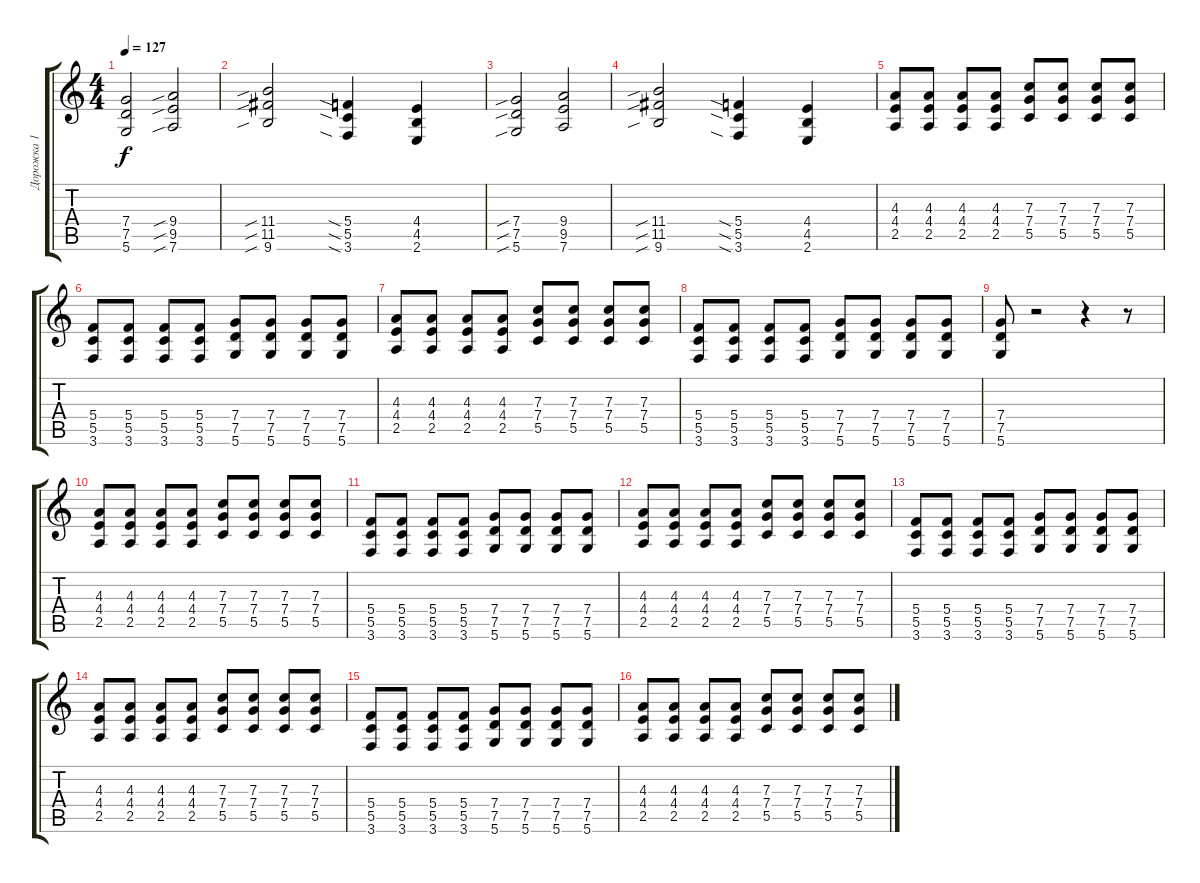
\track ("Дорожка 1" "Дорожка 1") {instrument distortionguitar}
\staff {score tabs}
\tuning (D4 A3 F3 C3 G2 D2) {hide}
\ts (4 4)
\tempo 127
\clef g2
\ks c
(7.4 7.5 5.6).2{dy f} (9.4{sib} 9.5{sib} 7.6{sib}).2 |
(11.4{sib} 11.5{sib} 9.6{sib}).2 (5.4{sia} 5.5{sia} 3.6{sia}).4 (4.4 4.5 2.6).4 |
(7.4{sib} 7.5{sib} 5.6{sib}).2 (9.4 9.5 7.6).2 |
(11.4{sib} 11.5{sib} 9.6{sib}).2 (5.4{sia} 5.5{sia} 3.6{sia}).4 (4.4 4.5 2.6).4 |
(4.3 4.4 2.5).8 (4.3 4.4 2.5).8 (4.3 4.4 2.5).8 (4.3 4.4 2.5).8 (7.3 7.4 5.5).8 (7.3 7.4 5.5).8 (7.3 7.4 5.5).8 (7.3 7.4 5.5).8 |
(5.4 5.5 3.6).8 (5.4 5.5 3.6).8 (5.4 5.5 3.6).8 (5.4 5.5 3.6).8 (7.4 7.5 5.6).8 (7.4 7.5 5.6).8 (7.4 7.5 5.6).8 (7.4 7.5 5.6).8 |
(4.3 4.4 2.5).8 (4.3 4.4 2.5).8 (4.3 4.4 2.5).8 (4.3 4.4 2.5).8 (7.3 7.4 5.5).8 (7.3 7.4 5.5).8 (7.3 7.4 5.5).8 (7.3 7.4 5.5).8 |
(5.4 5.5 3.6).8 (5.4 5.5 3.6).8 (5.4 5.5 3.6).8 (5.4 5.5 3.6).8 (7.4 7.5 5.6).8 (7.4 7.5 5.6).8 (7.4 7.5 5.6).8 (7.4 7.5 5.6).8 |
(7.4 7.5 5.6).8 r.2 r.4 r.8 |
(4.3 4.4 2.5).8 (4.3 4.4 2.5).8 (4.3 4.4 2.5).8 (4.3 4.4 2.5).8 (7.3 7.4 5.5).8 (7.3 7.4 5.5).8 (7.3 7.4 5.5).8 (7.3 7.4 5.5).8 |
(5.4 5.5 3.6).8 (5.4 5.5 3.6).8 (5.4 5.5 3.6).8 (5.4 5.5 3.6).8 (7.4 7.5 5.6).8 (7.4 7.5 5.6).8 (7.4 7.5 5.6).8 (7.4 7.5 5.6).8 |
(4.3 4.4 2.5).8 (4.3 4.4 2.5).8 (4.3 4.4 2.5).8 (4.3 4.4 2.5).8 (7.3 7.4 5.5).8 (7.3 7.4 5.5).8 (7.3 7.4 5.5).8 (7.3 7.4 5.5).8 |
(5.4 5.5 3.6).8 (5.4 5.5 3.6).8 (5.4 5.5 3.6).8 (5.4 5.5 3.6).8 (7.4 7.5 5.6).8 (7.4 7.5 5.6).8 (7.4 7.5 5.6).8 (7.4 7.5 5.6).8 |
(4.3 4.4 2.5).8 (4.3 4.4 2.5).8 (4.3 4.4 2.5).8 (4.3 4.4 2.5).8 (7.3 7.4 5.5).8 (7.3 7.4 5.5).8 (7.3 7.4 5.5).8 (7.3 7.4 5.5).8 |
(5.4 5.5 3.6).8 (5.4 5.5 3.6).8 (5.4 5.5 3.6).8 (5.4 5.5 3.6).8 (7.4 7.5 5.6).8 (7.4 7.5 5.6).8 (7.4 7.5 5.6).8 (7.4 7.5 5.6).8 |
(4.3 4.4 2.5).8 (4.3 4.4 2.5).8 (4.3 4.4 2.5).8 (4.3 4.4 2.5).8 (7.3 7.4 5.5).8 (7.3 7.4 5.5).8 (7.3 7.4 5.5).8 (7.3 7.4 5.5).8
